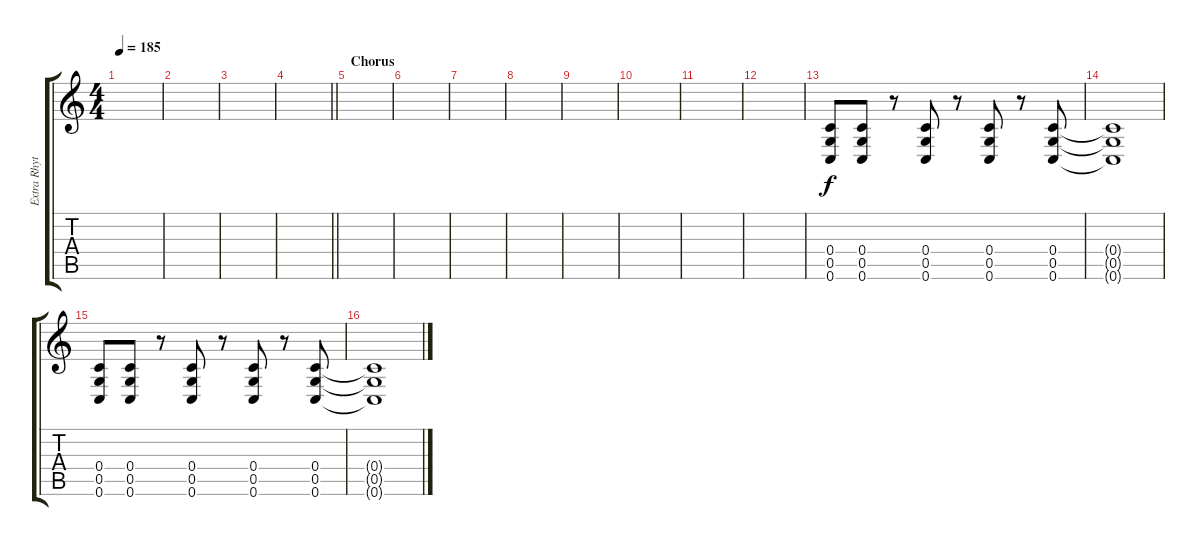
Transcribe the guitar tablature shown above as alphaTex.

\track ("Extra Rhythm Guitar" "Extra Rhyt") {instrument overdrivenguitar}
\staff {score tabs}
\tuning (D4 A3 F3 C3 G2 C2) {hide}
\ts (4 4)
\tempo 185
\clef g2
\ks c
|
|
|
\barLineRight lightlight
|
\section ("" "Chorus")
|
|
|
|
|
|
|
|
(0.4 0.5 0.6).8 (0.4 0.5 0.6).8 r.8 (0.4 0.5 0.6).8 r.8 (0.4 0.5 0.6).8 r.8 (0.4 0.5 0.6).8 |
(0.4{t} 0.5{t} 0.6{t}).1 |
(0.4 0.5 0.6).8 (0.4 0.5 0.6).8 r.8 (0.4 0.5 0.6).8 r.8 (0.4 0.5 0.6).8 r.8 (0.4 0.5 0.6).8 |
(0.4{t} 0.5{t} 0.6{t}).1
